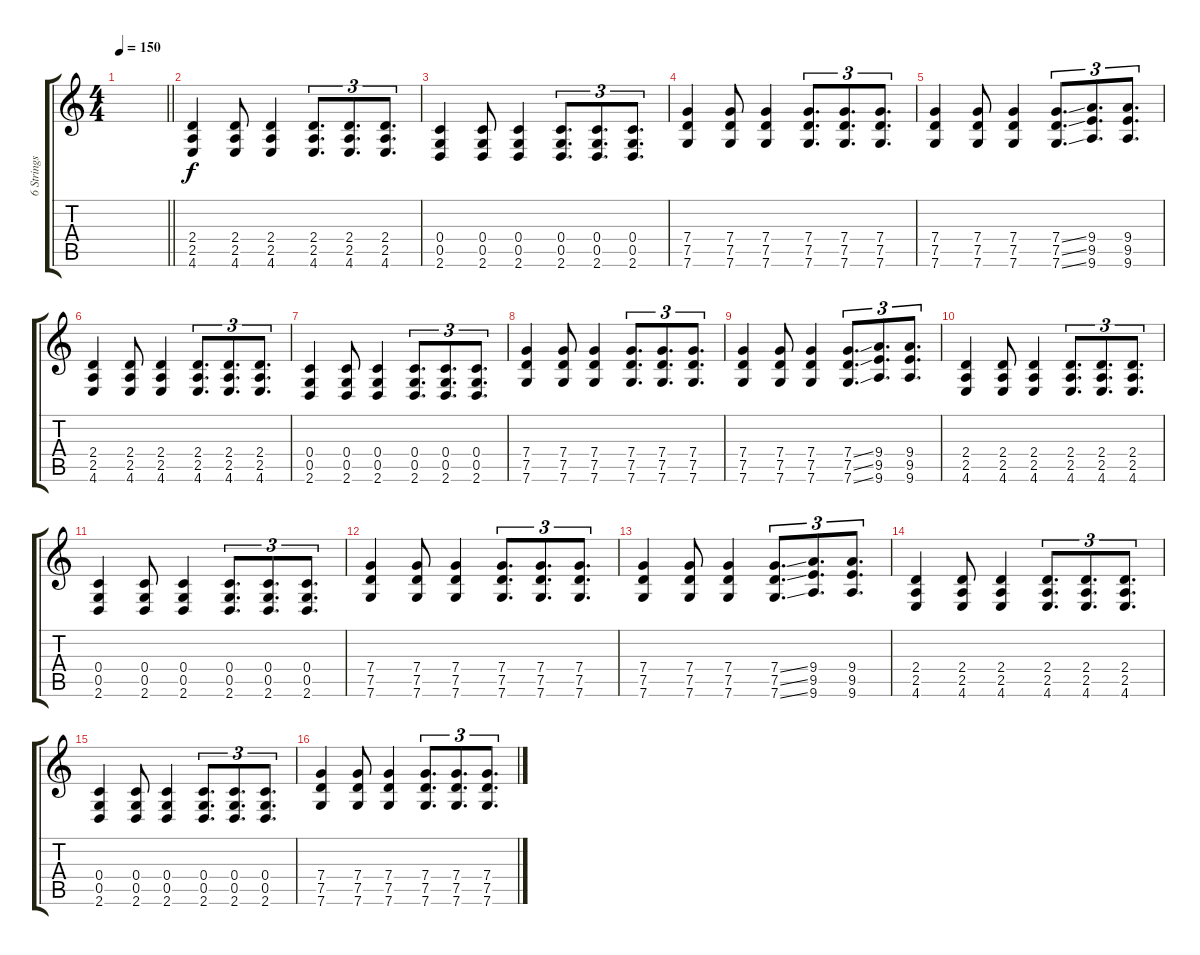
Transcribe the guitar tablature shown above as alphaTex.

\track ("6 Strings Guitar Dropped C Tuning" "6 Strings ") {mute instrument distortionguitar}
\staff {score tabs}
\tuning (D4 A3 F3 C3 G2 C2) {hide}
\ts (4 4)
\tempo 150
\clef g2
\barLineRight lightlight
\ks c
|
(2.4 2.5 4.6).4 (2.4 2.5 4.6).8 (2.4 2.5 4.6).4 (2.4 2.5 4.6).8{d tu (3 2)} (2.4 2.5 4.6).8{d tu (3 2)} (2.4 2.5 4.6).8{d tu (3 2)} |
(0.4 0.5 2.6).4 (0.4 0.5 2.6).8 (0.4 0.5 2.6).4 (0.4 0.5 2.6).8{d tu (3 2)} (0.4 0.5 2.6).8{d tu (3 2)} (0.4 0.5 2.6).8{d tu (3 2)} |
(7.4 7.5 7.6).4 (7.4 7.5 7.6).8 (7.4 7.5 7.6).4 (7.4 7.5 7.6).8{d tu (3 2)} (7.4 7.5 7.6).8{d tu (3 2)} (7.4 7.5 7.6).8{d tu (3 2)} |
(7.4 7.5 7.6).4 (7.4 7.5 7.6).8 (7.4 7.5 7.6).4 (7.4{ss} 7.5{ss} 7.6{ss}).8{d tu (3 2)} (9.4 9.5 9.6).8{d tu (3 2)} (9.4 9.5 9.6).8{d tu (3 2)} |
(2.4 2.5 4.6).4 (2.4 2.5 4.6).8 (2.4 2.5 4.6).4 (2.4 2.5 4.6).8{d tu (3 2)} (2.4 2.5 4.6).8{d tu (3 2)} (2.4 2.5 4.6).8{d tu (3 2)} |
(0.4 0.5 2.6).4 (0.4 0.5 2.6).8 (0.4 0.5 2.6).4 (0.4 0.5 2.6).8{d tu (3 2)} (0.4 0.5 2.6).8{d tu (3 2)} (0.4 0.5 2.6).8{d tu (3 2)} |
(7.4 7.5 7.6).4 (7.4 7.5 7.6).8 (7.4 7.5 7.6).4 (7.4 7.5 7.6).8{d tu (3 2)} (7.4 7.5 7.6).8{d tu (3 2)} (7.4 7.5 7.6).8{d tu (3 2)} |
(7.4 7.5 7.6).4 (7.4 7.5 7.6).8 (7.4 7.5 7.6).4 (7.4{ss} 7.5{ss} 7.6{ss}).8{d tu (3 2)} (9.4 9.5 9.6).8{d tu (3 2)} (9.4 9.5 9.6).8{d tu (3 2)} |
(2.4 2.5 4.6).4 (2.4 2.5 4.6).8 (2.4 2.5 4.6).4 (2.4 2.5 4.6).8{d tu (3 2)} (2.4 2.5 4.6).8{d tu (3 2)} (2.4 2.5 4.6).8{d tu (3 2)} |
(0.4 0.5 2.6).4 (0.4 0.5 2.6).8 (0.4 0.5 2.6).4 (0.4 0.5 2.6).8{d tu (3 2)} (0.4 0.5 2.6).8{d tu (3 2)} (0.4 0.5 2.6).8{d tu (3 2)} |
(7.4 7.5 7.6).4 (7.4 7.5 7.6).8 (7.4 7.5 7.6).4 (7.4 7.5 7.6).8{d tu (3 2)} (7.4 7.5 7.6).8{d tu (3 2)} (7.4 7.5 7.6).8{d tu (3 2)} |
(7.4 7.5 7.6).4 (7.4 7.5 7.6).8 (7.4 7.5 7.6).4 (7.4{ss} 7.5{ss} 7.6{ss}).8{d tu (3 2)} (9.4 9.5 9.6).8{d tu (3 2)} (9.4 9.5 9.6).8{d tu (3 2)} |
(2.4 2.5 4.6).4 (2.4 2.5 4.6).8 (2.4 2.5 4.6).4 (2.4 2.5 4.6).8{d tu (3 2)} (2.4 2.5 4.6).8{d tu (3 2)} (2.4 2.5 4.6).8{d tu (3 2)} |
(0.4 0.5 2.6).4 (0.4 0.5 2.6).8 (0.4 0.5 2.6).4 (0.4 0.5 2.6).8{d tu (3 2)} (0.4 0.5 2.6).8{d tu (3 2)} (0.4 0.5 2.6).8{d tu (3 2)} |
(7.4 7.5 7.6).4 (7.4 7.5 7.6).8 (7.4 7.5 7.6).4 (7.4 7.5 7.6).8{d tu (3 2)} (7.4 7.5 7.6).8{d tu (3 2)} (7.4 7.5 7.6).8{d tu (3 2)}
